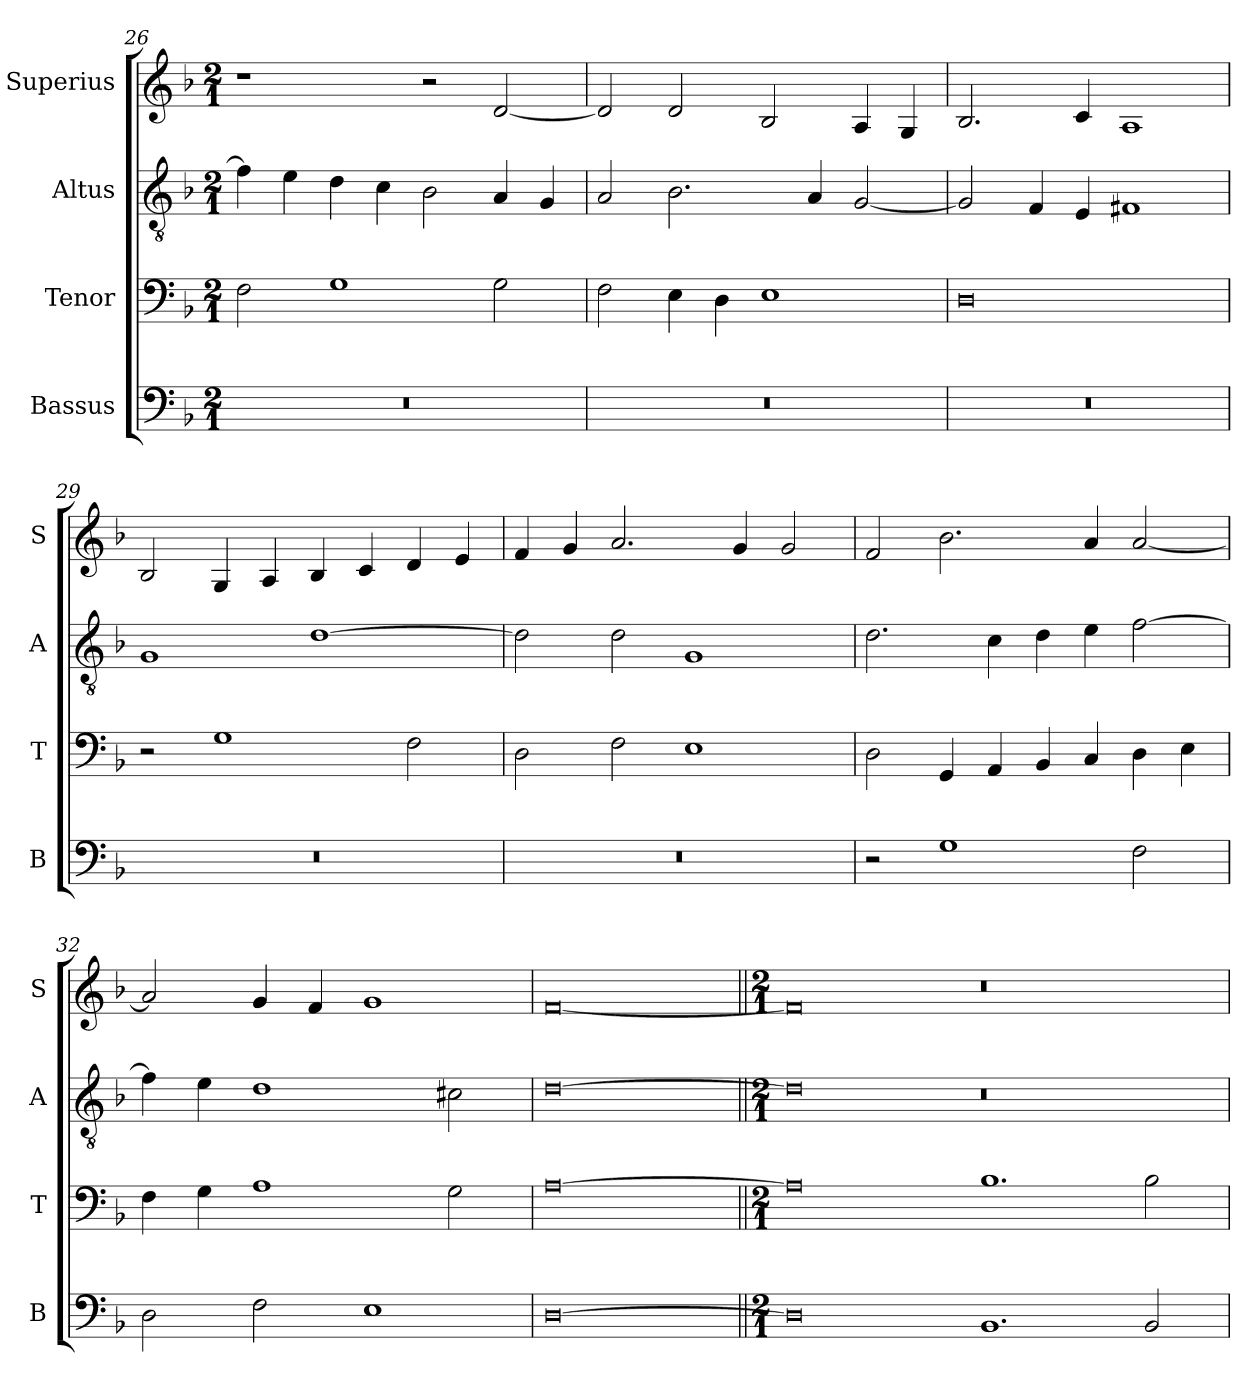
**kern	**kern	**kern	**kern
*part4	*part3	*part2	*part1
*staff4	*staff3	*staff2	*staff1
*I"Bassus	*I"Tenor	*I"Altus	*I"Superius
*I'B	*I'T	*I'A	*I'S
*clefF4	*clefF4	*clefGv2	*clefG2
*k[b-]	*k[b-]	*k[b-]	*k[b-]
*F:	*F:	*F:	*F:
*M2/1	*M2/1	*M2/1	*M2/1
=26	=26	=26	=26
0r	2F	4f]	1r
.	.	4e	.
.	1G	4d	.
.	.	4c	.
.	.	2B-	2r
.	2G	4A	[2d
.	.	4G	.
=27	=27	=27	=27
0r	2F	2A	2d]
.	4E	2.B-	2d
.	4D	.	.
.	1E	.	2B-
.	.	4A	.
.	.	[2G	4A
.	.	.	4G
=28	=28	=28	=28
0r	0D	2G]	2.B-
.	.	4F	.
.	.	4E	4c
.	.	1F#X	1A
=29	=29	=29	=29
0r	2r	1G	2B-
.	1G	.	4G
.	.	.	4A
.	.	[1d	4B-
.	.	.	4c
.	2F	.	4d
.	.	.	4e
=30	=30	=30	=30
0r	2D	2d]	4f
.	.	.	4g
.	2F	2d	2.a
.	1E	1G	.
.	.	.	4g
.	.	.	2g
=31	=31	=31	=31
2r	2D	2.d	2f
1G	4GG	.	2.b-
.	4AA	4c	.
.	4BB-	4d	.
.	4C	4e	4a
2F	4D	[2f	[2a
.	4E	.	.
=32	=32	=32	=32
2D	4F	4f]	2a]
.	4G	4e	.
2F	1A	1d	4g
.	.	.	4f
1E	.	.	1g
.	2G	2c#X	.
=	=	=	=
[0D	[0A	[0d	[0f
=||	=||	=||	=||
*M2/1	*M2/1	*M2/1	*M2/1
0D]	0A]	0d]	0f]
1.BB-	1.B-	0r	0r
2BB-	2B-	.	.
=	=	=	=
*-	*-	*-	*-
